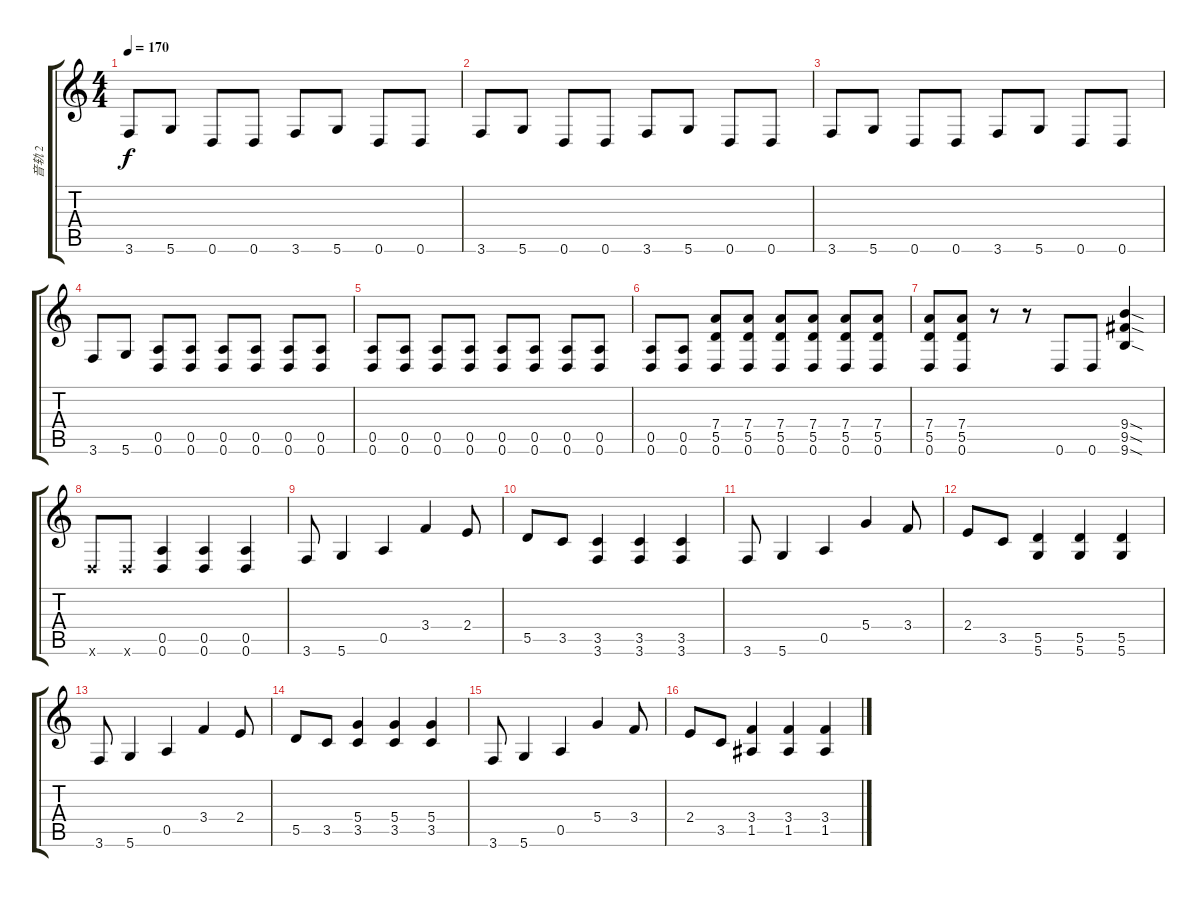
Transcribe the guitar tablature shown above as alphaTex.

\track ("音轨 2" "音轨 2") {instrument overdrivenguitar}
\staff {score tabs}
\tuning (E4 B3 G3 D3 A2 D2) {hide}
\ts (4 4)
\tempo 170
\clef g2
\ks c
3.6.8{dy f} 5.6.8 0.6.8 0.6.8 3.6.8 5.6.8 0.6.8 0.6.8 |
3.6.8 5.6.8 0.6.8 0.6.8 3.6.8 5.6.8 0.6.8 0.6.8 |
3.6.8 5.6.8 0.6.8 0.6.8 3.6.8 5.6.8 0.6.8 0.6.8 |
3.6.8 5.6.8 (0.5 0.6).8 (0.5 0.6).8 (0.5 0.6).8 (0.5 0.6).8 (0.5 0.6).8 (0.5 0.6).8 |
(0.5 0.6).8 (0.5 0.6).8 (0.5 0.6).8 (0.5 0.6).8 (0.5 0.6).8 (0.5 0.6).8 (0.5 0.6).8 (0.5 0.6).8 |
(0.5 0.6).8 (0.5 0.6).8 (7.4 5.5 0.6).8 (7.4 5.5 0.6).8 (7.4 5.5 0.6).8 (7.4 5.5 0.6).8 (7.4 5.5 0.6).8 (7.4 5.5 0.6).8 |
(7.4 5.5 0.6).8 (7.4 5.5 0.6).8 r.8 r.8 0.6.8 0.6.8 (9.4{sod} 9.5{sod} 9.6{sod}).4 |
0.6{x}.8 0.6{x}.8 (0.5 0.6).4 (0.5 0.6).4 (0.5 0.6).4 |
3.6.8 5.6.4 0.5.4 3.4.4 2.4.8 |
5.5.8 3.5.8 (3.5 3.6).4 (3.5 3.6).4 (3.5 3.6).4 |
3.6.8 5.6.4 0.5.4 5.4.4 3.4.8 |
2.4.8 3.5.8 (5.5 5.6).4 (5.5 5.6).4 (5.5 5.6).4 |
3.6.8 5.6.4 0.5.4 3.4.4 2.4.8 |
5.5.8 3.5.8 (5.4 3.5).4 (5.4 3.5).4 (5.4 3.5).4 |
3.6.8 5.6.4 0.5.4 5.4.4 3.4.8 |
2.4.8 3.5.8 (3.4 1.5).4 (3.4 1.5).4 (3.4 1.5).4
